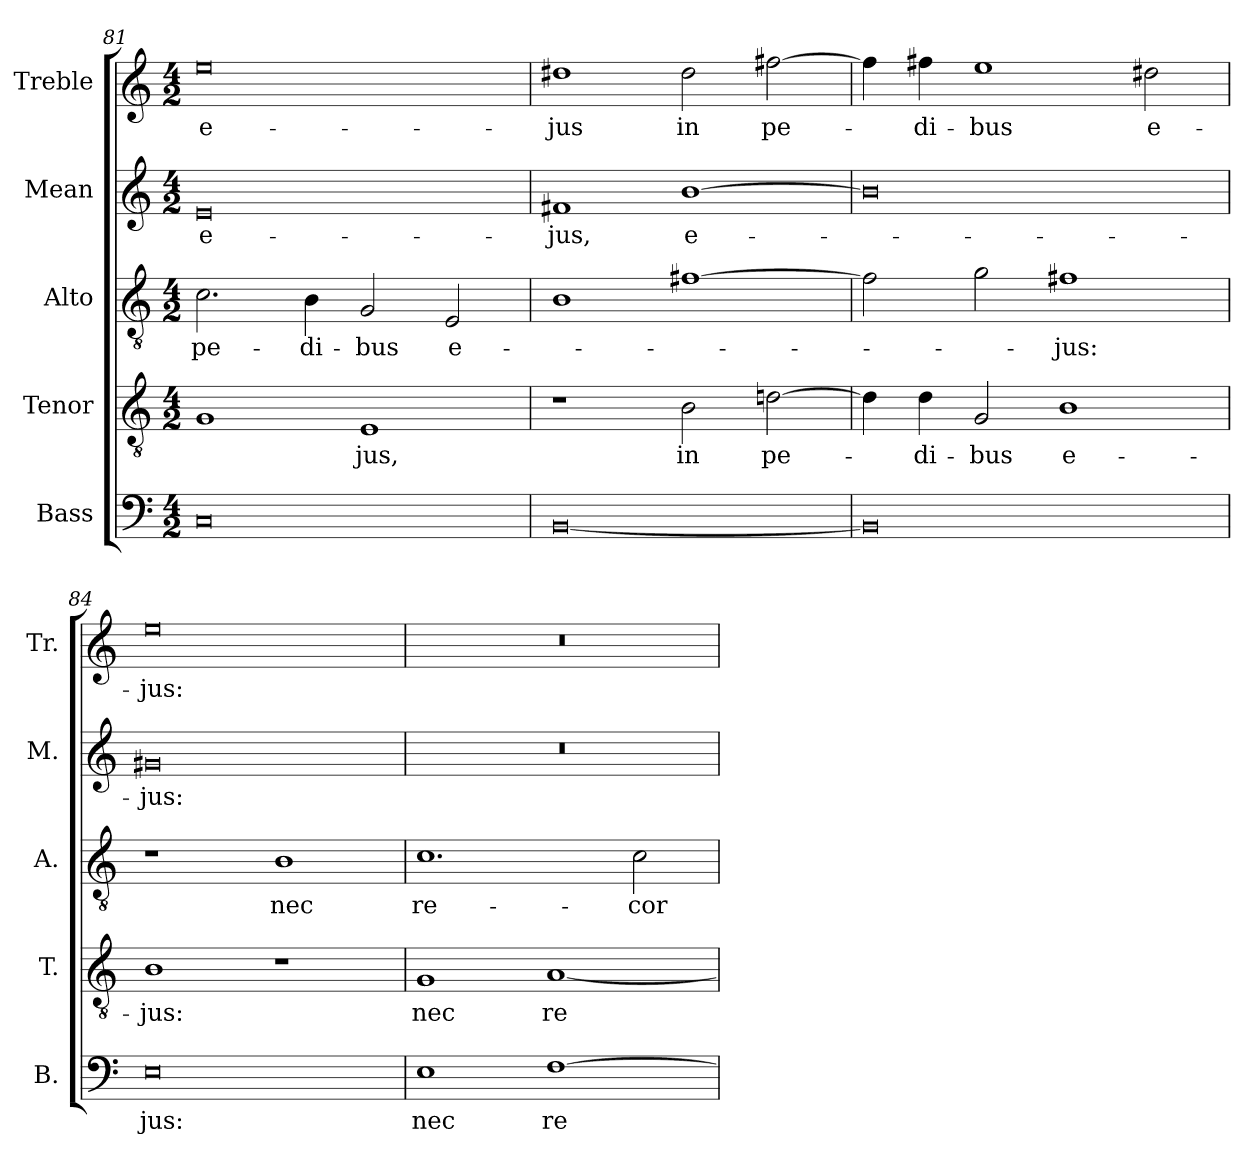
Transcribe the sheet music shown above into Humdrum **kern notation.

**kern	**text	**kern	**text	**kern	**text	**kern	**text	**kern	**text
*part5	*part5	*part4	*part4	*part3	*part3	*part2	*part2	*part1	*part1
*staff5	*staff5	*staff4	*staff4	*staff3	*staff3	*staff2	*staff2	*staff1	*staff1
*I"Bass	*	*I"Tenor	*	*I"Alto	*	*I"Mean	*	*I"Treble	*
*I'B.	*	*I'T.	*	*I'A.	*	*I'M.	*	*I'Tr.	*
*clefF4	*	*clefGv2	*	*clefGv2	*	*clefG2	*	*clefG2	*
*	*	*ITrd7c12	*	*ITrd7c12	*	*	*	*	*
*k[]	*	*k[]	*	*k[]	*	*k[]	*	*k[]	*
*C:	*	*C:	*	*C:	*	*C:	*	*C:	*
*M4/2	*	*M4/2	*	*M4/2	*	*M4/2	*	*M4/2	*
=81	=81	=81	=81	=81	=81	=81	=81	=81	=81
!	!	!	!	!	!LO:LY:b:color=#000000	!	!	!	!
!	!	!	!	!	!	!	!LO:LY:b:color=#000000	!	!
!	!	!	!	!	!	!	!	!	!LO:LY:b:color=#000000
0Ci	.	1GGi	.	2.Ci\	pe-	0ei	e-	0eei	e-
!	!	!	!	!	!LO:LY:b:color=#000000	!	!	!	!
.	.	.	.	4BBi\	-di-	.	.	.	.
!	!	!	!LO:LY:b:color=#000000	!	!	!	!	!	!
!	!	!	!	!	!LO:LY:b:color=#000000	!	!	!	!
.	.	1EEi	-jus,	2GGi/	-bus	.	.	.	.
!	!	!	!	!	!LO:LY:b:color=#000000	!	!	!	!
.	.	.	.	2EEi/	e-	.	.	.	.
=82	=82	=82	=82	=82	=82	=82	=82	=82	=82
!	!	!	!	!	!	!	!LO:LY:b:color=#000000	!	!
!	!	!	!	!	!	!	!	!	!LO:LY:b:color=#000000
[<0BBi	.	1r	.	1BBi	.	1f#Xi	-jus,	1dd#Xi	-jus
!	!	!	!LO:LY:b:color=#000000	!	!	!	!	!	!
!	!	!	!	!	!	!	!LO:LY:b:color=#000000	!	!
!	!	!	!	!	!	!	!	!	!LO:LY:b:color=#000000
.	.	2BBi\	in	[>1F#Xi	.	[>1bi	e-	2dd#i\	in
!	!	!	!LO:LY:b:color=#000000	!	!	!	!	!	!
!	!	!	!	!	!	!	!	!	!LO:LY:b:color=#000000
.	.	[>2Dni\	pe-	.	.	.	.	[>2ff#Xi\	pe-
=83	=83	=83	=83	=83	=83	=83	=83	=83	=83
0BBi]	.	4Di\]	.	2F#i\]	.	0bi]	.	4ff#i\]	.
!	!	!	!LO:LY:b:color=#000000	!	!	!	!	!	!
!	!	!	!	!	!	!	!	!	!LO:LY:b:color=#000000
.	.	4Di\	-di-	.	.	.	.	4ff#Xi\	-di-
!	!	!	!LO:LY:b:color=#000000	!	!	!	!	!	!
!	!	!	!	!	!	!	!	!	!LO:LY:b:color=#000000
.	.	2GGi/	-bus	2Gi\	.	.	.	1eei	-bus
!	!	!	!LO:LY:b:color=#000000	!	!	!	!	!	!
!	!	!	!	!	!LO:LY:b:color=#000000	!	!	!	!
.	.	1BBi	e-	1F#Xi	-jus:	.	.	.	.
!	!	!	!	!	!	!	!	!	!LO:LY:b:color=#000000
.	.	.	.	.	.	.	.	2dd#Xi\	e-
=84	=84	=84	=84	=84	=84	=84	=84	=84	=84
!	!LO:LY:b:color=#000000	!	!	!	!	!	!	!	!
!	!	!	!LO:LY:b:color=#000000	!	!	!	!	!	!
!	!	!	!	!	!	!	!LO:LY:b:color=#000000	!	!
!	!	!	!	!	!	!	!	!	!LO:LY:b:color=#000000
0Ei	-jus:	1BBi	-jus:	1r	.	0g#Xi	-jus:	0eei	-jus:
!	!	!	!	!	!LO:LY:b:color=#000000	!	!	!	!
.	.	1r	.	1BBi	nec	.	.	.	.
=85	=85	=85	=85	=85	=85	=85	=85	=85	=85
!	!LO:LY:b:color=#000000	!	!	!	!	!	!	!	!
!	!	!	!LO:LY:b:color=#000000	!	!	!	!	!	!
!	!	!	!	!	!LO:LY:b:color=#000000	!LO:N:vis=1	!	!LO:N:vis=1	!
1Ei	nec	1GGi	nec	1.Ci	re-	0r	.	0r	.
!	!LO:LY:b:color=#000000	!	!	!	!	!	!	!	!
!	!	!	!LO:LY:b:color=#000000	!	!	!	!	!	!
[>1Fi	re-	[<1AAi	re-	.	.	.	.	.	.
!	!	!	!	!	!LO:LY:b:color=#000000	!	!	!	!
.	.	.	.	2Ci\	-cor-	.	.	.	.
=	=	=	=	=	=	=	=	=	=
*-	*-	*-	*-	*-	*-	*-	*-	*-	*-
